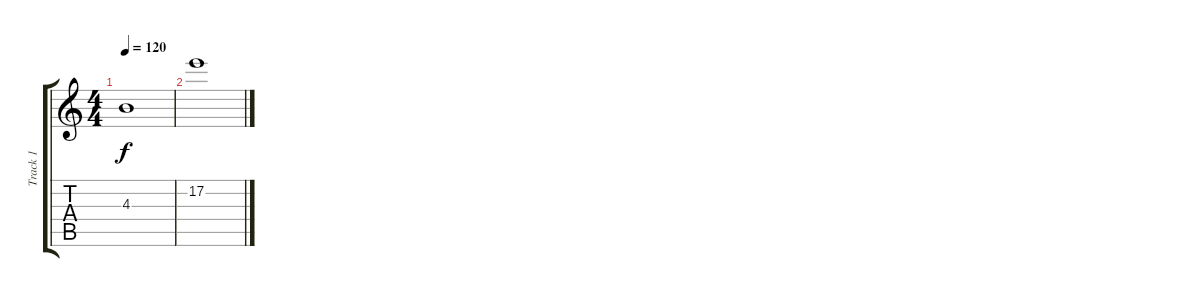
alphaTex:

\track ("Track 1" "Track 1") {instrument acousticguitarsteel}
\staff {score tabs}
\tuning (E4 B3 G3 D3 A2 E2) {hide}
\ts (4 4)
\tempo 120
\clef g2
\ks c
4.3{t}.1{dy f} |
17.2.1
